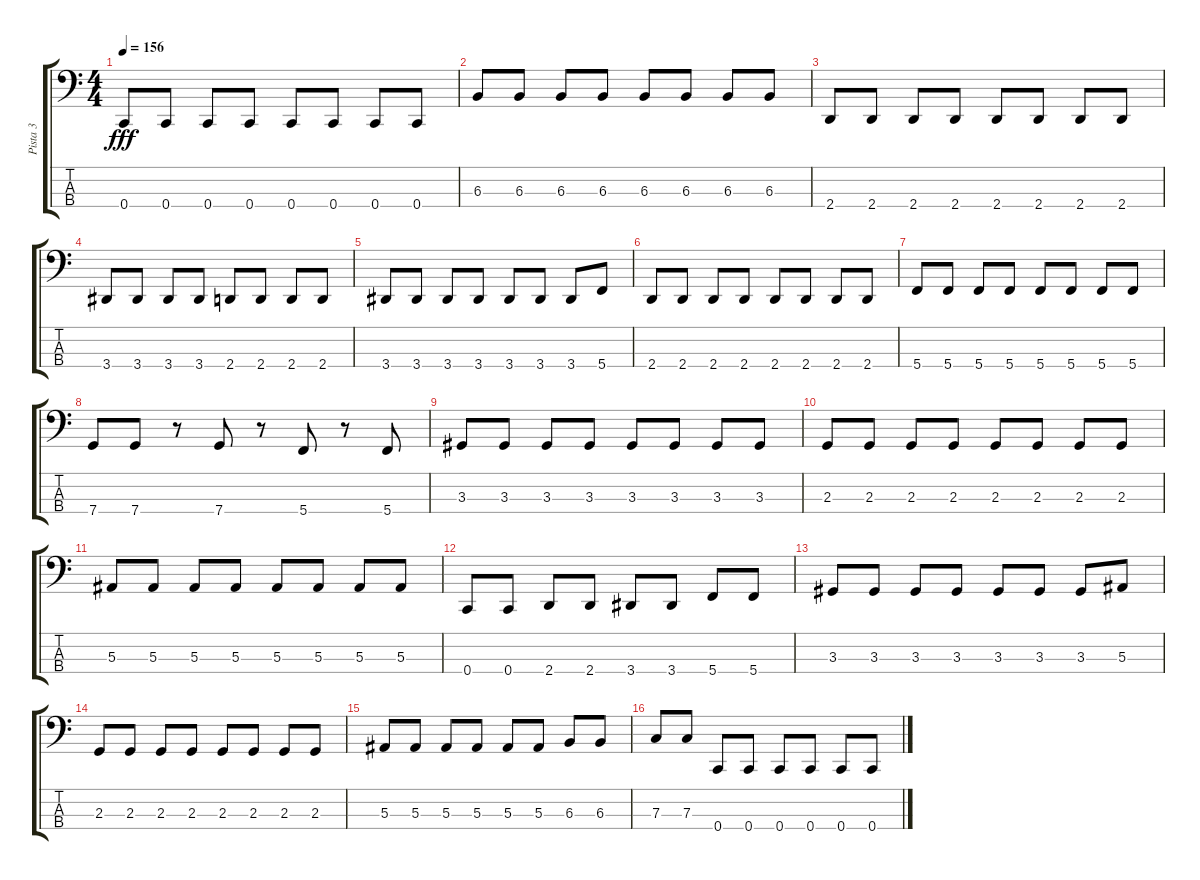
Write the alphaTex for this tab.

\track ("Pista 3" "Pista 3") {instrument electricbassfinger}
\staff {score tabs}
\tuning (Eb2 Bb1 F1 C1) {hide}
\ts (4 4)
\tempo 156
\clef f4
\ks c
0.4.8{dy fff} 0.4.8 0.4.8 0.4.8 0.4.8 0.4.8 0.4.8 0.4.8 |
6.3.8 6.3.8 6.3.8 6.3.8 6.3.8 6.3.8 6.3.8 6.3.8 |
2.4.8 2.4.8 2.4.8 2.4.8 2.4.8 2.4.8 2.4.8 2.4.8 |
3.4.8 3.4.8 3.4.8 3.4.8 2.4.8 2.4.8 2.4.8 2.4.8 |
3.4.8 3.4.8 3.4.8 3.4.8 3.4.8 3.4.8 3.4.8 5.4.8 |
2.4.8 2.4.8 2.4.8 2.4.8 2.4.8 2.4.8 2.4.8 2.4.8 |
5.4.8 5.4.8 5.4.8 5.4.8 5.4.8 5.4.8 5.4.8 5.4.8 |
7.4.8 7.4.8 r.8 7.4.8 r.8 5.4.8 r.8 5.4.8 |
3.3.8 3.3.8 3.3.8 3.3.8 3.3.8 3.3.8 3.3.8 3.3.8 |
2.3.8 2.3.8 2.3.8 2.3.8 2.3.8 2.3.8 2.3.8 2.3.8 |
5.3.8 5.3.8 5.3.8 5.3.8 5.3.8 5.3.8 5.3.8 5.3.8 |
0.4.8 0.4.8 2.4.8 2.4.8 3.4.8 3.4.8 5.4.8 5.4.8 |
3.3.8 3.3.8 3.3.8 3.3.8 3.3.8 3.3.8 3.3.8 5.3.8 |
2.3.8 2.3.8 2.3.8 2.3.8 2.3.8 2.3.8 2.3.8 2.3.8 |
5.3.8 5.3.8 5.3.8 5.3.8 5.3.8 5.3.8 6.3.8 6.3.8 |
7.3.8 7.3.8 0.4.8 0.4.8 0.4.8 0.4.8 0.4.8 0.4.8
